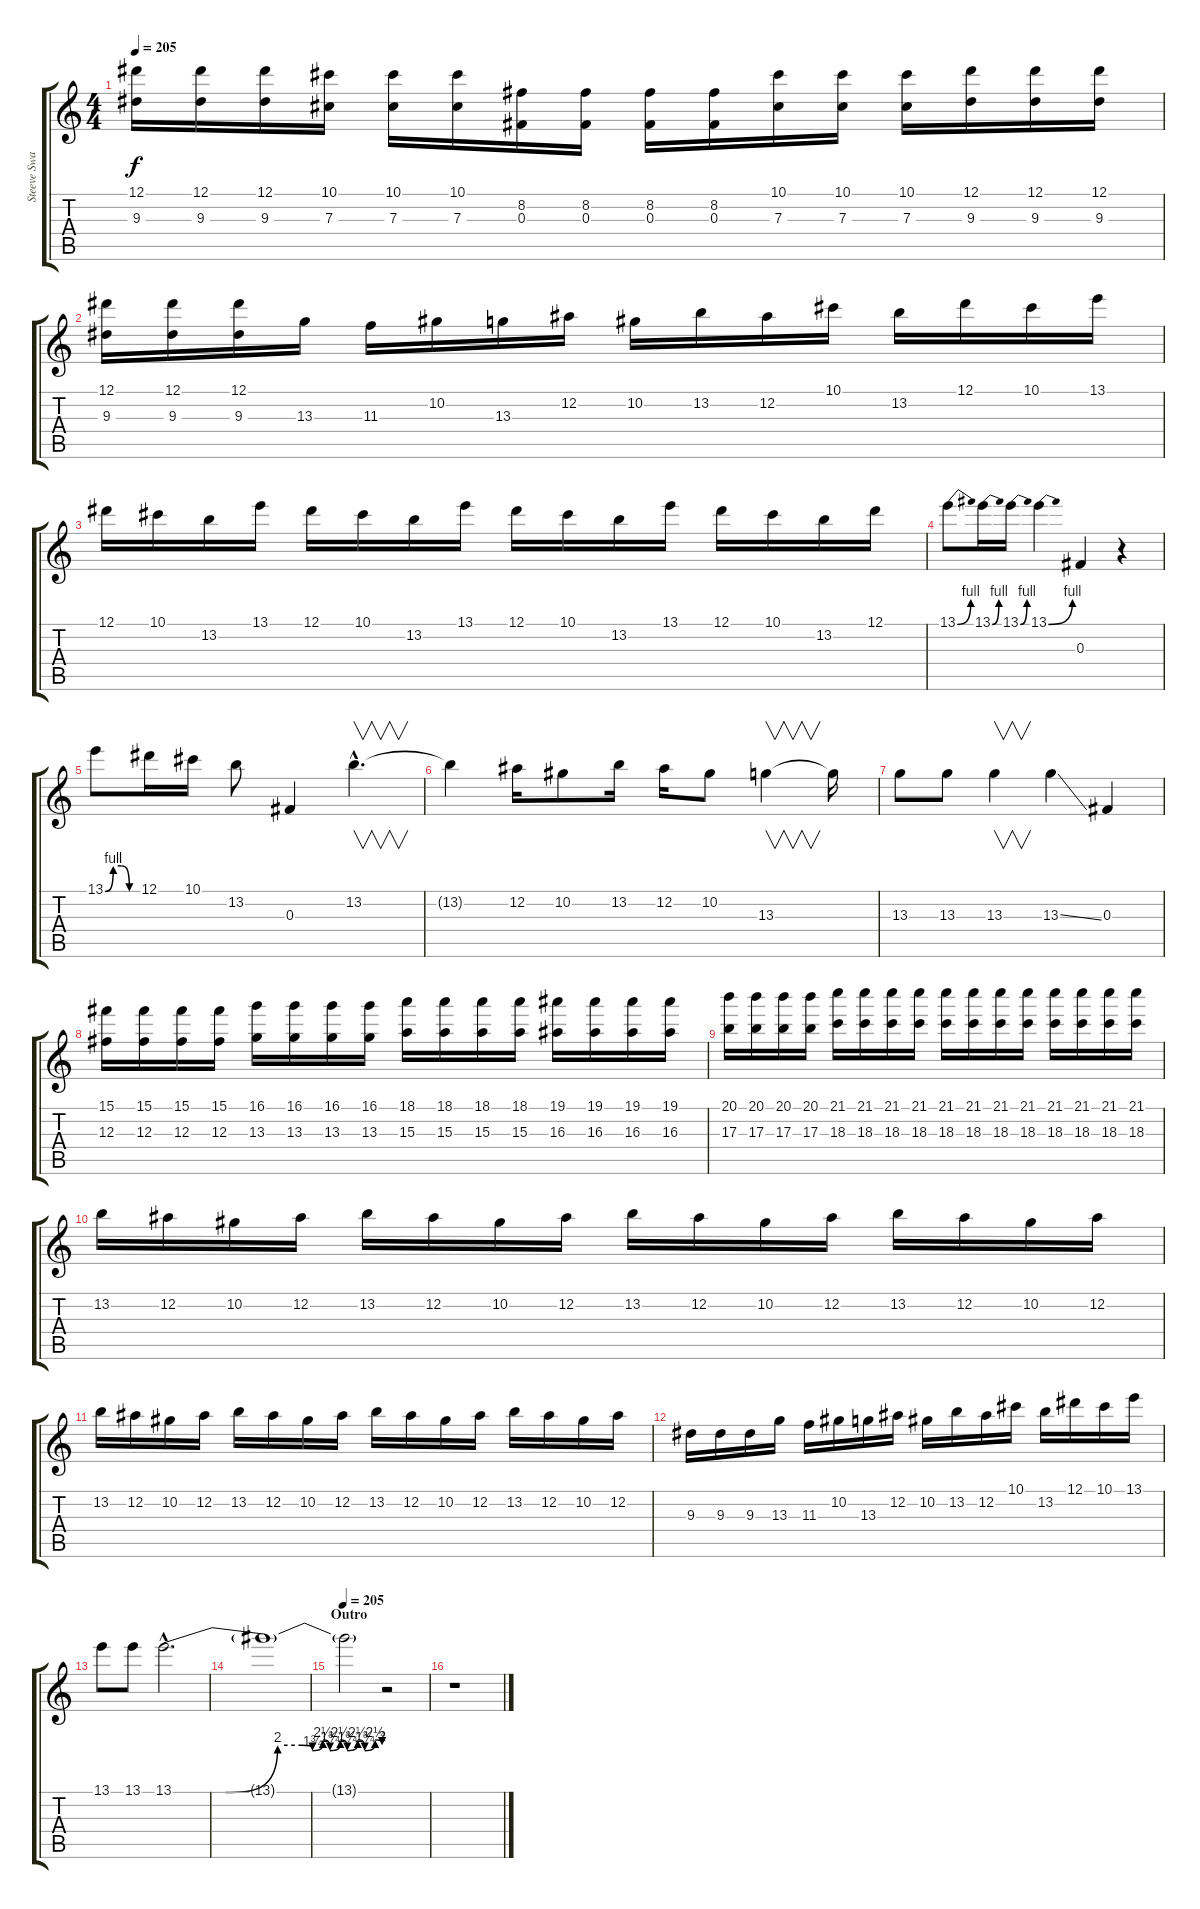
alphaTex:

\track ("Steeve Swanson - Solo guitar" "Steeve Swa") {instrument distortionguitar}
\staff {score tabs}
\tuning (Eb4 Bb3 Gb3 Db3 Ab2 Eb2) {hide}
\ts (4 4)
\tempo 205
\clef g2
\ks c
(12.1 9.3).16{dy f} (12.1 9.3).16 (12.1 9.3).16 (10.1 7.3).16 (10.1 7.3).16 (10.1 7.3).16 (8.2 0.3).16 (8.2 0.3).16 (8.2 0.3).16 (8.2 0.3).16 (10.1 7.3).16 (10.1 7.3).16 (10.1 7.3).16 (12.1 9.3).16 (12.1 9.3).16 (12.1 9.3).16 |
(12.1 9.3).16 (12.1 9.3).16 (12.1 9.3).16 13.3.16 11.3.16 10.2.16 13.3.16 12.2.16 10.2.16 13.2.16 12.2.16 10.1.16 13.2.16 12.1.16 10.1.16 13.1.16 |
12.1.16 10.1.16 13.2.16 13.1.16 12.1.16 10.1.16 13.2.16 13.1.16 12.1.16 10.1.16 13.2.16 13.1.16 12.1.16 10.1.16 13.2.16 12.1.16 |
13.1{be (bend 0 0 60 4)}.8 13.1{be (bend 0 0 60 4)}.16 13.1{be (bend 0 0 60 4)}.16 13.1{be (bend 0 0 60 4)}.4 0.3.4 r.4 |
13.1{be (custom 0 0 15 4 30 4 45 0 60 0)}.8 12.1.16 10.1.16 13.2.8 0.3.4 13.2{hac}.4{v d} |
13.2{t}.4 12.2.16 10.2.8 13.2.16 12.2.16 10.2.8 13.3.4{v} 13.3{t}.16 |
13.3.8 13.3.8 13.3.4{v} 13.3{ss}.4 0.3.4 |
(15.1 12.3).16 (15.1 12.3).16 (15.1 12.3).16 (15.1 12.3).16 (16.1 13.3).16 (16.1 13.3).16 (16.1 13.3).16 (16.1 13.3).16 (18.1 15.3).16 (18.1 15.3).16 (18.1 15.3).16 (18.1 15.3).16 (19.1 16.3).16 (19.1 16.3).16 (19.1 16.3).16 (19.1 16.3).16 |
(20.1 17.3).16 (20.1 17.3).16 (20.1 17.3).16 (20.1 17.3).16 (21.1 18.3).16 (21.1 18.3).16 (21.1 18.3).16 (21.1 18.3).16 (21.1 18.3).16 (21.1 18.3).16 (21.1 18.3).16 (21.1 18.3).16 (21.1 18.3).16 (21.1 18.3).16 (21.1 18.3).16 (21.1 18.3).16 |
13.2.16 12.2.16 10.2.16 12.2.16 13.2.16 12.2.16 10.2.16 12.2.16 13.2.16 12.2.16 10.2.16 12.2.16 13.2.16 12.2.16 10.2.16 12.2.16 |
13.2.16 12.2.16 10.2.16 12.2.16 13.2.16 12.2.16 10.2.16 12.2.16 13.2.16 12.2.16 10.2.16 12.2.16 13.2.16 12.2.16 10.2.16 12.2.16 |
9.3.16 9.3.16 9.3.16 13.3.16 11.3.16 10.2.16 13.3.16 12.2.16 10.2.16 13.2.16 12.2.16 10.1.16 13.2.16 12.1.16 10.1.16 13.1.16 |
13.1.8 13.1.8 13.1{be (custom 0 0 15 0 30 8 37 8 40 7 43 9 45 7 48 9 50 7 53 9 55 7 58 9 60 8) hac}.2{d} |
13.1{t}.1 |
\section ("" "Outro")
\tempo 205
13.1{t}.2 r.2 |
r.1
